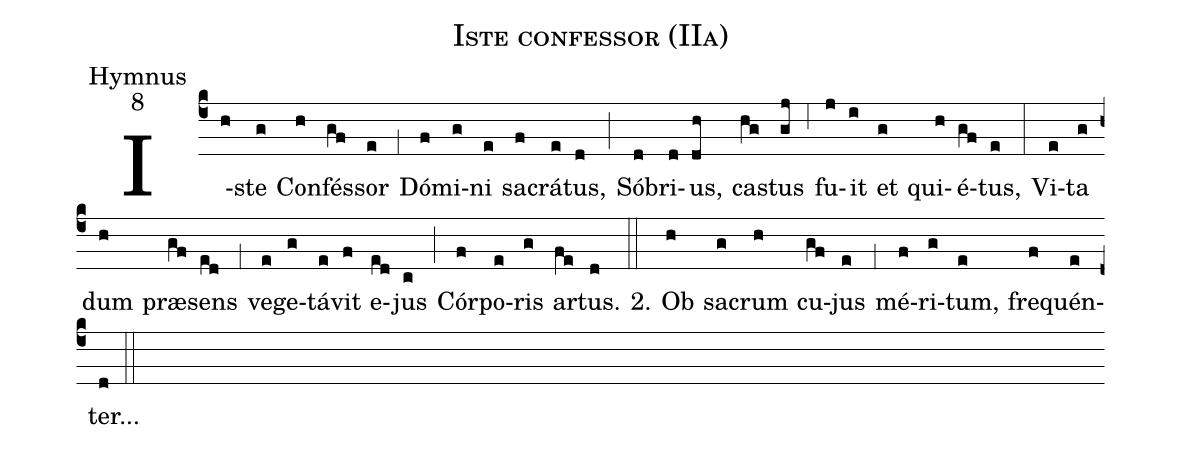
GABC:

name:Iste confessor (IIa);
office-part:Hymnus;
mode:8;
%%
(c4) I(h)ste(g) Con(h)fés(gf)sor(e) (,1) Dó(f)mi(g)ni(e) sa(f)crá(e)tus,(d) (;) Só(d)bri(d)us,(dh) ca(hg)stus(gj) (,6) fu(j)it(i) et(g) qui(h)é(gf)tus,(e) (:)
Vi(e)ta(g) dum(h) præ(gf)sens(ed) (,1) ve(e)ge(g)tá(e)vit(f) e(ed)jus(c) (;) Cór(f)po(e)ris(g) ar(fe)tus.(d) 2.(::) Ob(h) sa(g)crum(h) cu(gf)jus(e) (,1) mé(f)ri(g)tum,(e) fre(f)quén(e)ter...(d) (::)
